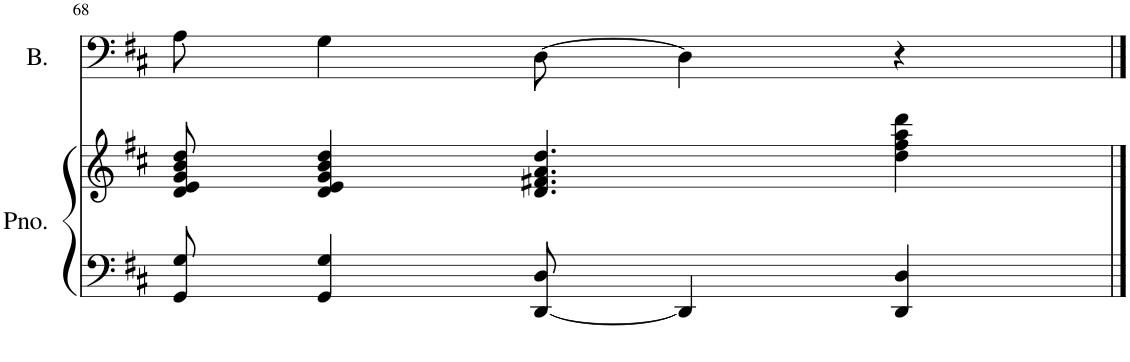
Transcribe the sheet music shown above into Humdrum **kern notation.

**kern	**kern	**kern
*part2	*part2	*part1
*staff3	*staff2	*staff1
*I"Piano	*	*I"Bass
*I'Pno.	*	*I'B.
!!LO:PB:g=z
*clefF4	*clefG2	*clefF4
*k[f#c#]	*k[f#c#]	*k[f#c#]
*M4/4	*M4/4	*M4/4
=68	=68	=68
8GG/ 8G/	8d/ 8e/ 8g/ 8b/ 8dd/	8A\
4GG/ 4G/	4d/ 4e/ 4g/ 4b/ 4dd/	4G\
[8DD/ 8D/	4.d/ 4.f#X/ 4.a/ 4.dd/	[8D\
4DD/]	.	4D\]
4DD/ 4D/	4dd\ 4ff#\ 4aa\ 4ddd\	4r
==	==	==
*-	*-	*-
